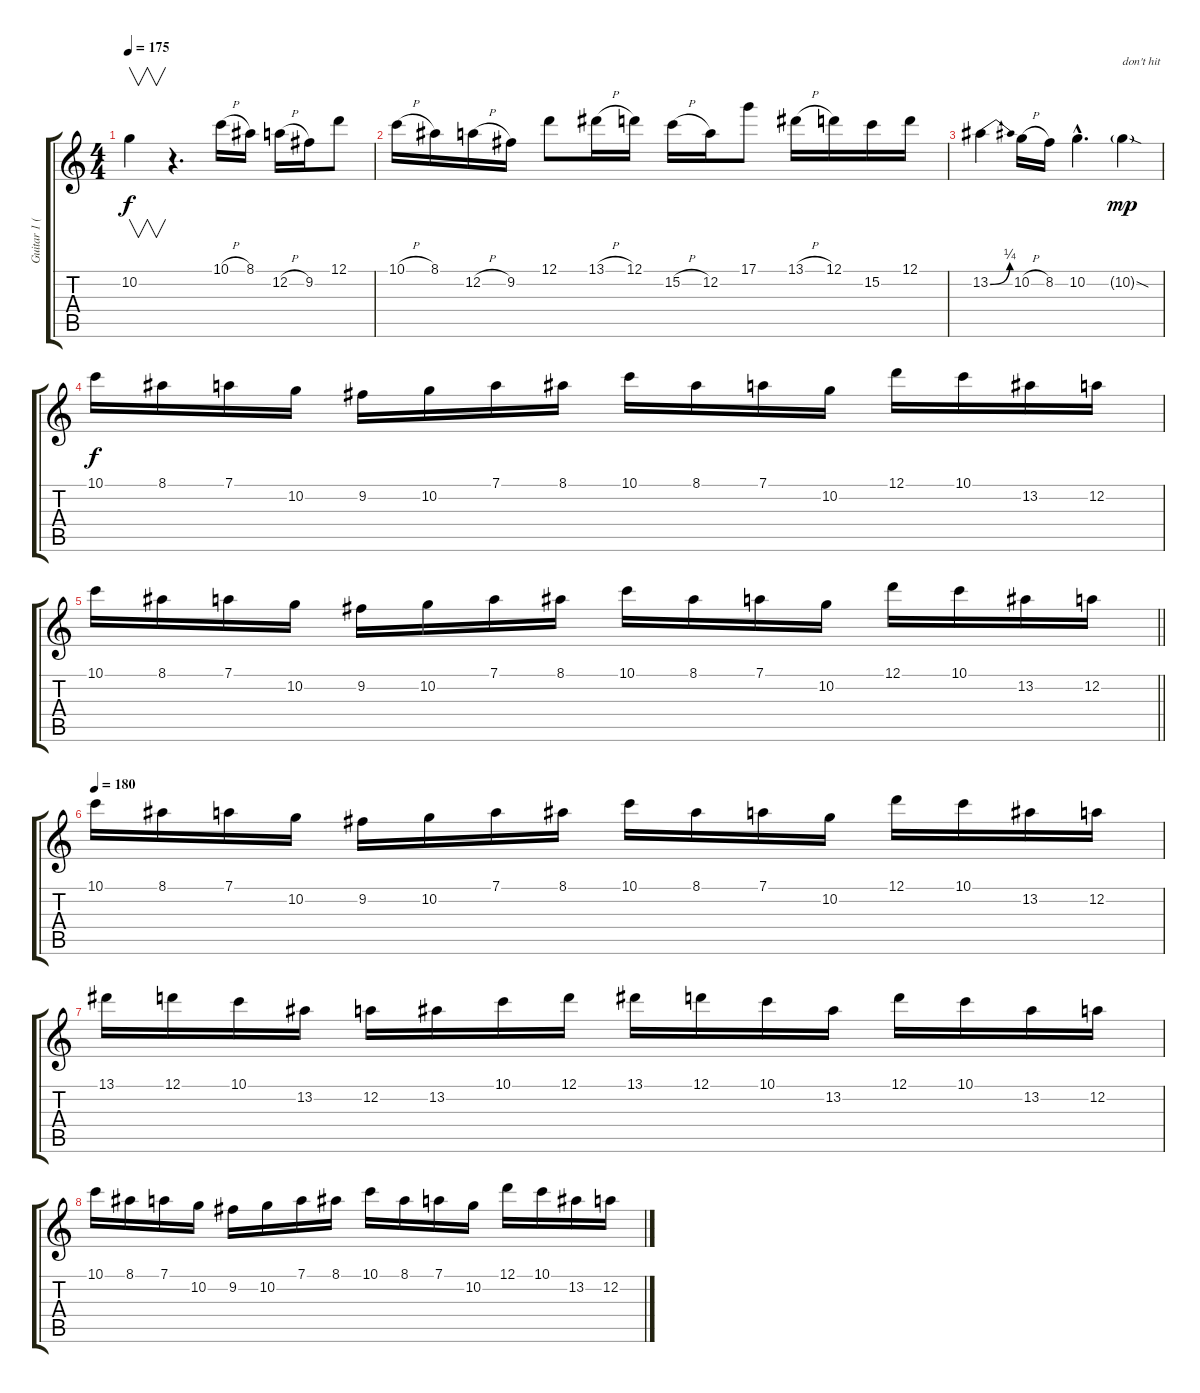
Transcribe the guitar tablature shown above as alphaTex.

\track ("Guitar 1 (Lead)" "Guitar 1 (") {instrument overdrivenguitar}
\staff {score tabs}
\tuning (D4 A3 F3 C3 G2 D2) {hide}
\ts (4 4)
\tempo 175
\clef g2
\ks c
10.2.4{v dy f} r.4{d} 10.1{h}.16{volume 15} 8.1.16 12.2{h}.16 9.2.16 12.1.8 |
10.1{h}.16 8.1.16 12.2{h}.16 9.2.16 12.1.8 13.1{h}.16 12.1.16 15.2{h}.16 12.2.16 17.1.8 13.1{h}.16 12.1.16 15.2.16 12.1.16 |
13.2{be (bend 0 0 60 1)}.4 10.2{h}.16 8.2.16 10.2{hac}.4{d} 10.2{sod g}.4{txt "don't hit" dy mp} |
10.1.16{dy f volume 14 balance 14} 8.1.16 7.1.16 10.2.16 9.2.16 10.2.16 7.1.16 8.1.16 10.1.16 8.1.16 7.1.16 10.2.16 12.1.16 10.1.16 13.2.16 12.2.16 |
\barLineRight lightlight
10.1.16 8.1.16 7.1.16 10.2.16 9.2.16 10.2.16 7.1.16 8.1.16 10.1.16 8.1.16 7.1.16 10.2.16 12.1.16 10.1.16 13.2.16 12.2.16 |
\tempo 180
10.1.16 8.1.16 7.1.16 10.2.16 9.2.16 10.2.16 7.1.16 8.1.16 10.1.16 8.1.16 7.1.16 10.2.16 12.1.16 10.1.16 13.2.16 12.2.16 |
13.1.16 12.1.16 10.1.16 13.2.16 12.2.16 13.2.16 10.1.16 12.1.16 13.1.16 12.1.16 10.1.16 13.2.16 12.1.16 10.1.16 13.2.16 12.2.16 |
10.1.16 8.1.16 7.1.16 10.2.16 9.2.16 10.2.16 7.1.16 8.1.16 10.1.16 8.1.16 7.1.16 10.2.16 12.1.16 10.1.16 13.2.16 12.2.16
